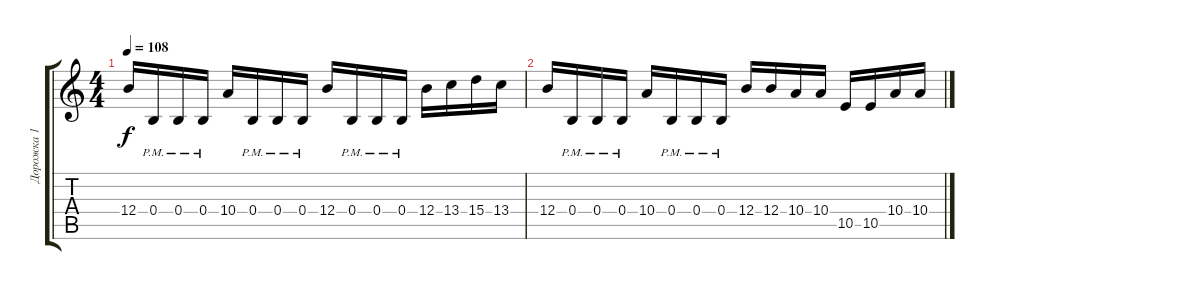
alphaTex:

\track ("Дорожка 1" "Дорожка 1") {instrument distortionguitar}
\staff {score tabs}
\tuning (Db4 Ab3 E3 B2 Gb2 B1) {hide}
\ts (4 4)
\tempo 108
\clef g2
\ks c
12.4.16{dy f} 0.4{pm}.16 0.4{pm}.16 0.4{pm}.16 10.4.16 0.4{pm}.16 0.4{pm}.16 0.4{pm}.16 12.4.16 0.4{pm}.16 0.4{pm}.16 0.4{pm}.16 12.4.16 13.4.16 15.4.16 13.4.16 |
12.4.16 0.4{pm}.16 0.4{pm}.16 0.4{pm}.16 10.4.16 0.4{pm}.16 0.4{pm}.16 0.4{pm}.16 12.4.16 12.4.16 10.4.16 10.4.16 10.5.16 10.5.16 10.4.16 10.4.16
